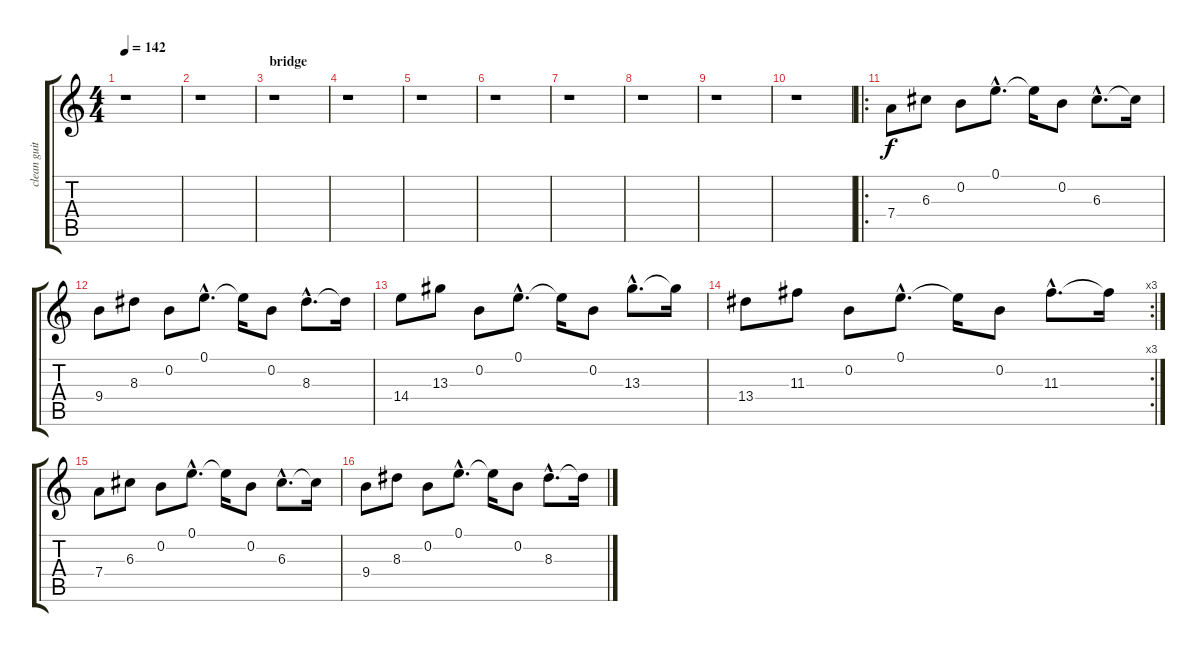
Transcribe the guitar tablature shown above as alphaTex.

\track ("clean guitar" "clean guit") {instrument electricguitarclean}
\staff {score tabs}
\tuning (E4 B3 G3 D3 A2 E2) {hide}
\ts (4 4)
\tempo 142
\clef g2
\ks c
r.1{dy f} |
r.1 |
\section ("" "bridge")
r.1 |
r.1 |
r.1 |
r.1 |
r.1 |
r.1 |
r.1 |
r.1 |
\ro
7.4.8 6.3.8 0.2.8 0.1{hac}.8{d} 0.1{t}.16 0.2.8 6.3{hac}.8{d} 6.3{t}.16 |
9.4.8 8.3.8 0.2.8 0.1{hac}.8{d} 0.1{t}.16 0.2.8 8.3{hac}.8{d} 8.3{t}.16 |
14.4.8 13.3.8 0.2.8 0.1{hac}.8{d} 0.1{t}.16 0.2.8 13.3{hac}.8{d} 13.3{t}.16 |
\rc 3
13.4.8 11.3.8 0.2.8 0.1{hac}.8{d} 0.1{t}.16 0.2.8 11.3{hac}.8{d} 11.3{t}.16 |
7.4.8 6.3.8 0.2.8 0.1{hac}.8{d} 0.1{t}.16 0.2.8 6.3{hac}.8{d} 6.3{t}.16 |
9.4.8 8.3.8 0.2.8 0.1{hac}.8{d} 0.1{t}.16 0.2.8 8.3{hac}.8{d} 8.3{t}.16
